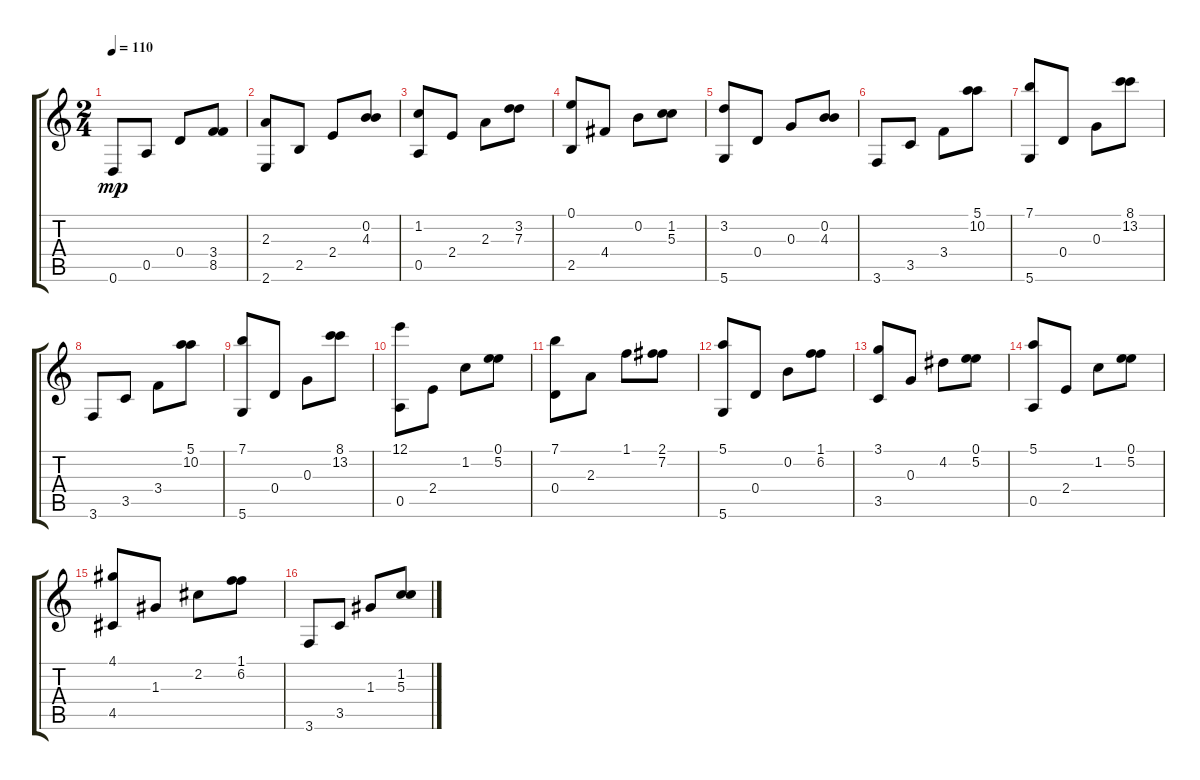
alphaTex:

\track "" {instrument acousticguitarnylon}
\staff {score tabs}
\tuning (E4 B3 G3 D3 A2 D2) {hide}
\ts (2 4)
\tempo 110
\clef g2
\ks c
0.6.8{dy mp} 0.5.8 0.4.8 (3.4 8.5).8 |
(2.3 2.6).8 2.5.8 2.4.8 (0.2 4.3).8 |
(1.2 0.5).8 2.4.8 2.3.8 (3.2 7.3).8 |
(0.1 2.5).8 4.4.8 0.2.8 (1.2 5.3).8 |
(3.2 5.6).8 0.4.8 0.3.8 (0.2 4.3).8 |
3.6.8 3.5.8 3.4.8 (5.1 10.2).8 |
(7.1 5.6).8 0.4.8 0.3.8 (8.1 13.2).8 |
3.6.8 3.5.8 3.4.8 (5.1 10.2).8 |
(7.1 5.6).8 0.4.8 0.3.8 (8.1 13.2).8 |
(12.1 0.5).8 2.4.8 1.2.8 (0.1 5.2).8 |
(7.1 0.4).8 2.3.8 1.1.8 (2.1 7.2).8 |
(5.1 5.6).8 0.4.8 0.2.8 (1.1 6.2).8 |
(3.1 3.5).8 0.3.8 4.2.8 (0.1 5.2).8 |
(5.1 0.5).8 2.4.8 1.2.8 (0.1 5.2).8 |
(4.1 4.5).8 1.3.8 2.2.8 (1.1 6.2).8 |
3.6.8 3.5.8 1.3.8 (1.2 5.3).8
